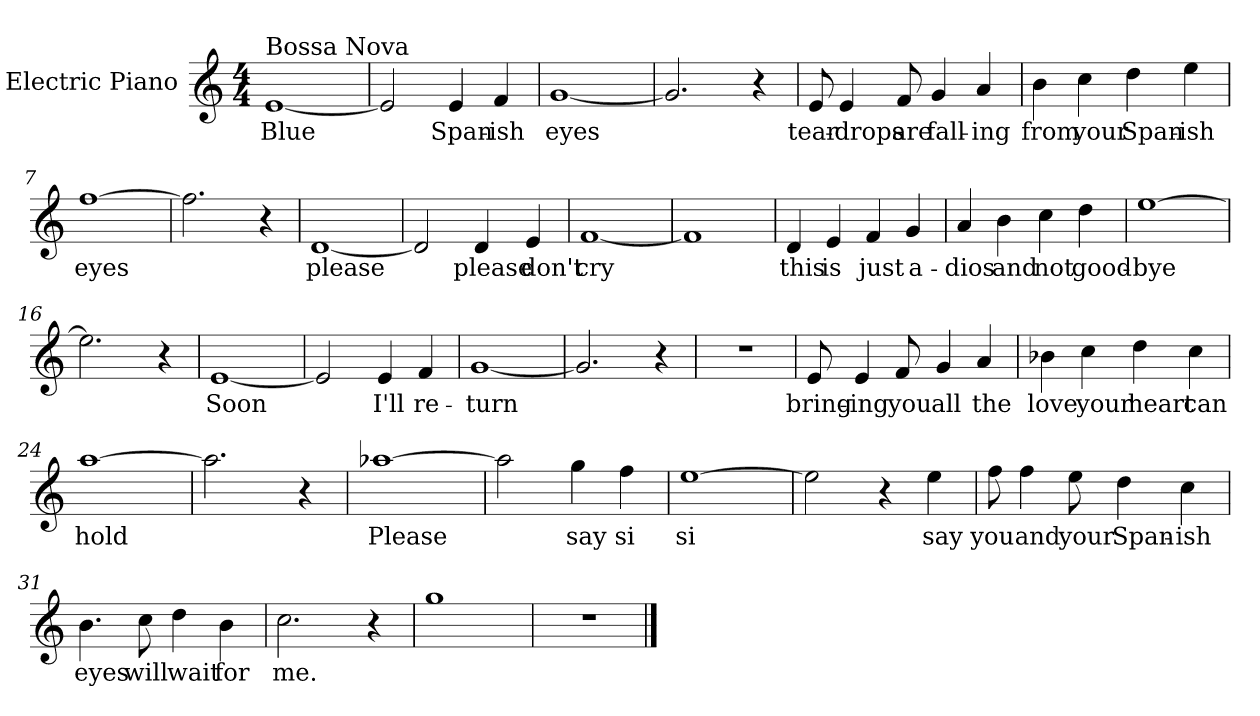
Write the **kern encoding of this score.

**kern	**text
*part1	*part1
*staff1	*staff1
*I"Electric Piano	*
*I'E.Pno	*
*clefG2	*
*k[]	*
*C:	*
*M4/4	*
=1	=1
!LO:TX:a:t=Bossa Nova	!
[1e	Blue
=2	=2
2e/]	.
4e/	Span-
4f/	-ish
=3	=3
[1g	eyes
=4	=4
2.g/]	.
4r	.
!!LO:LB:g=z
=5	=5
8e/	tear-
4e/	-drops
8f/	are
4g/	fall-
4a/	-ing
=6	=6
4b\	from
4cc\	your
4dd\	Span-
4ee\	-ish
=7	=7
[1ff	eyes
=8	=8
2.ff\]	.
4r	.
!!LO:LB:g=z
=9	=9
[1d	please
=10	=10
2d/]	.
4d/	please
4e/	don't
=11	=11
[1f	cry
=12	=12
1f]	.
!!LO:LB:g=z
=13	=13
4d/	this
4e/	is
4f/	just
4g/	a-
=14	=14
4a/	-dios
4b\	and
4cc\	not
4dd\	good-
=15	=15
[1ee	-bye
=16	=16
2.ee\]	.
4r	.
!!LO:LB:g=z
=17	=17
[1e	Soon
=18	=18
2e/]	.
4e/	I'll
4f/	re-
=19	=19
[1g	-turn
=20	=20
2.g/]	.
4r	.
!!LO:LB:g=z
=21	=21
1r	.
=22	=22
8e/	bring-
4e/	-ing
8f/	you
4g/	all
4a/	the
=23	=23
4b-X\	love
4cc\	your
4dd\	heart
4cc\	can
=24	=24
[1aa	hold
!!LO:LB:g=z
=25	=25
2.aa\]	.
4r	.
=26	=26
[1aa-X	Please
=27	=27
2aa-\]	.
4gg\	say
4ff\	si
=28	=28
[1ee	si
!!LO:LB:g=z
=29	=29
2ee\]	.
4r	.
4ee\	say
=30	=30
8ff\	you
4ff\	and
8ee\	your
4dd\	Span-
4cc\	-ish
=31	=31
4.b\	eyes
8cc\	will
4dd\	wait
4b\	for
=32	=32
2.cc\	me.
4r	.
=33	=33
1gg	.
=34	=34
1r	.
==	==
*-	*-
